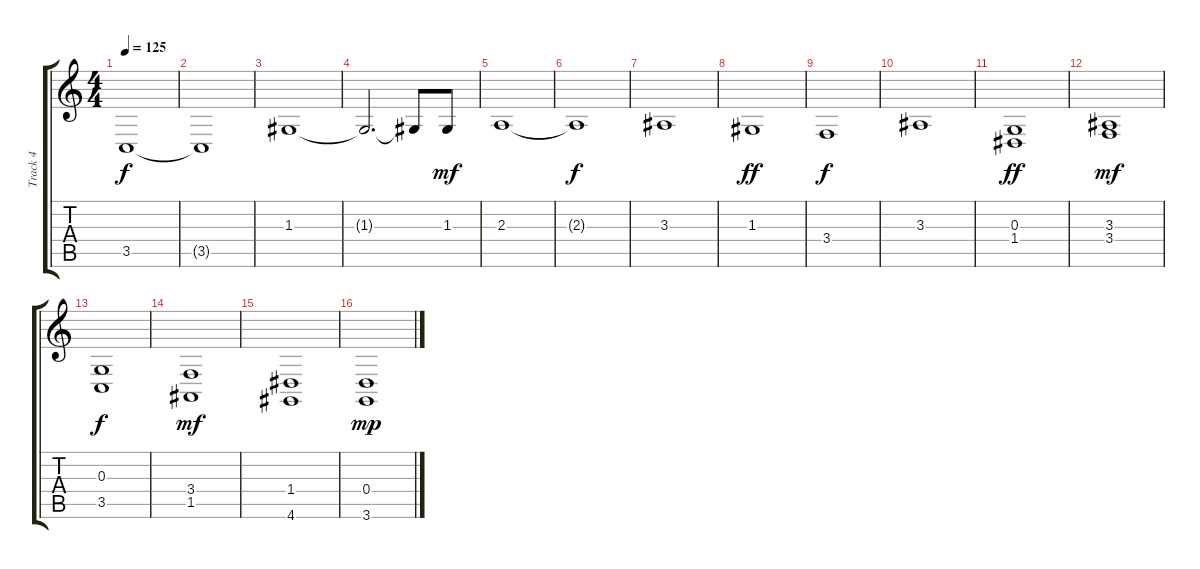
\track ("Track 4" "Track 4") {instrument cello}
\staff {score tabs}
\tuning (E4 B3 G3 D3 A2 E2) {hide}
\ts (4 4)
\tempo 125
\clef g2
\ks c
3.5.1{dy f} |
3.5{t}.1 |
1.3.1 |
1.3{t}.2{d} 1.3{t}.8 1.3.8{dy mf} |
2.3.1 |
2.3{t}.1{dy f} |
3.3.1 |
1.3.1{dy ff} |
3.4.1{dy f} |
3.3.1 |
(0.3 1.4).1{dy ff} |
(3.3 3.4).1{dy mf} |
(0.3 3.5).1{dy f} |
(3.4 1.5).1{dy mf} |
(1.4 4.6).1 |
(0.4 3.6).1{dy mp}
